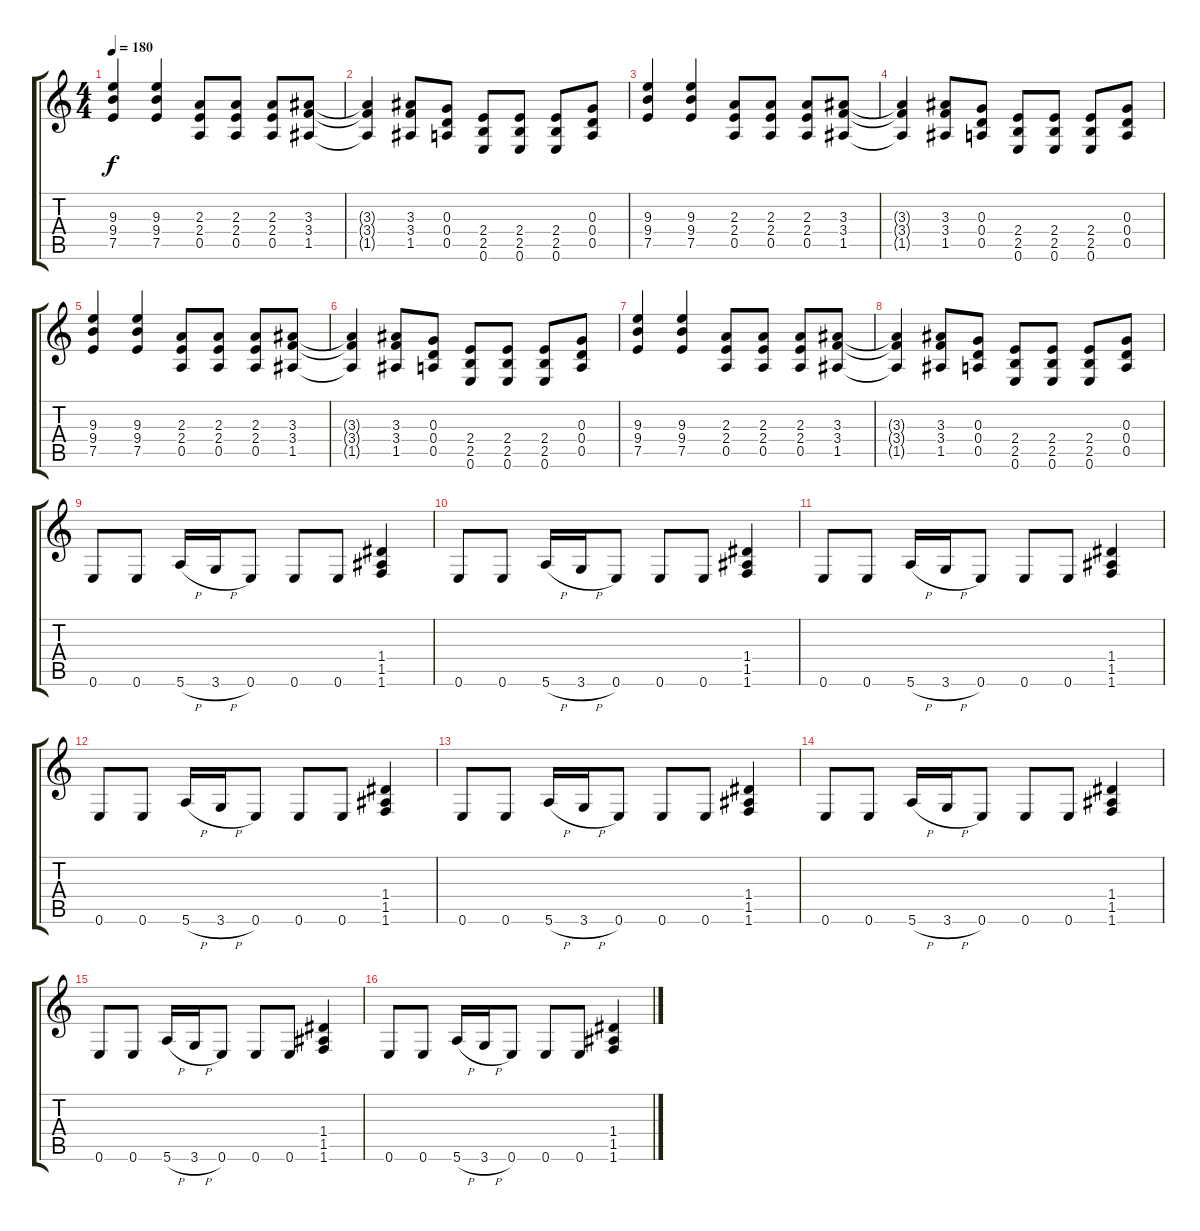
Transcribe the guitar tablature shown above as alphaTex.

\track "" {instrument overdrivenguitar}
\staff {score tabs}
\tuning (E4 B3 G3 D3 A2 E2) {hide}
\ts (4 4)
\tempo 180
\clef g2
\ks c
(9.3 9.4 7.5).4{dy f} (9.3 9.4 7.5).4 (2.3 2.4 0.5).8 (2.3 2.4 0.5).8 (2.3 2.4 0.5).8 (3.3 3.4 1.5).8 |
(3.3{t} 3.4{t} 1.5{t}).4 (3.3 3.4 1.5).8 (0.3 0.4 0.5).8 (2.4 2.5 0.6).8 (2.4 2.5 0.6).8 (2.4 2.5 0.6).8 (0.3 0.4 0.5).8 |
(9.3 9.4 7.5).4 (9.3 9.4 7.5).4 (2.3 2.4 0.5).8 (2.3 2.4 0.5).8 (2.3 2.4 0.5).8 (3.3 3.4 1.5).8 |
(3.3{t} 3.4{t} 1.5{t}).4 (3.3 3.4 1.5).8 (0.3 0.4 0.5).8 (2.4 2.5 0.6).8 (2.4 2.5 0.6).8 (2.4 2.5 0.6).8 (0.3 0.4 0.5).8 |
(9.3 9.4 7.5).4 (9.3 9.4 7.5).4 (2.3 2.4 0.5).8 (2.3 2.4 0.5).8 (2.3 2.4 0.5).8 (3.3 3.4 1.5).8 |
(3.3{t} 3.4{t} 1.5{t}).4 (3.3 3.4 1.5).8 (0.3 0.4 0.5).8 (2.4 2.5 0.6).8 (2.4 2.5 0.6).8 (2.4 2.5 0.6).8 (0.3 0.4 0.5).8 |
(9.3 9.4 7.5).4 (9.3 9.4 7.5).4 (2.3 2.4 0.5).8 (2.3 2.4 0.5).8 (2.3 2.4 0.5).8 (3.3 3.4 1.5).8 |
(3.3{t} 3.4{t} 1.5{t}).4 (3.3 3.4 1.5).8 (0.3 0.4 0.5).8 (2.4 2.5 0.6).8 (2.4 2.5 0.6).8 (2.4 2.5 0.6).8 (0.3 0.4 0.5).8 |
0.6.8 0.6.8 5.6{h}.16 3.6{h}.16 0.6.8 0.6.8 0.6.8 (1.4 1.5 1.6).4 |
0.6.8 0.6.8 5.6{h}.16 3.6{h}.16 0.6.8 0.6.8 0.6.8 (1.4 1.5 1.6).4 |
0.6.8 0.6.8 5.6{h}.16 3.6{h}.16 0.6.8 0.6.8 0.6.8 (1.4 1.5 1.6).4 |
0.6.8 0.6.8 5.6{h}.16 3.6{h}.16 0.6.8 0.6.8 0.6.8 (1.4 1.5 1.6).4 |
0.6.8 0.6.8 5.6{h}.16 3.6{h}.16 0.6.8 0.6.8 0.6.8 (1.4 1.5 1.6).4 |
0.6.8 0.6.8 5.6{h}.16 3.6{h}.16 0.6.8 0.6.8 0.6.8 (1.4 1.5 1.6).4 |
0.6.8 0.6.8 5.6{h}.16 3.6{h}.16 0.6.8 0.6.8 0.6.8 (1.4 1.5 1.6).4 |
0.6.8 0.6.8 5.6{h}.16 3.6{h}.16 0.6.8 0.6.8 0.6.8 (1.4 1.5 1.6).4
